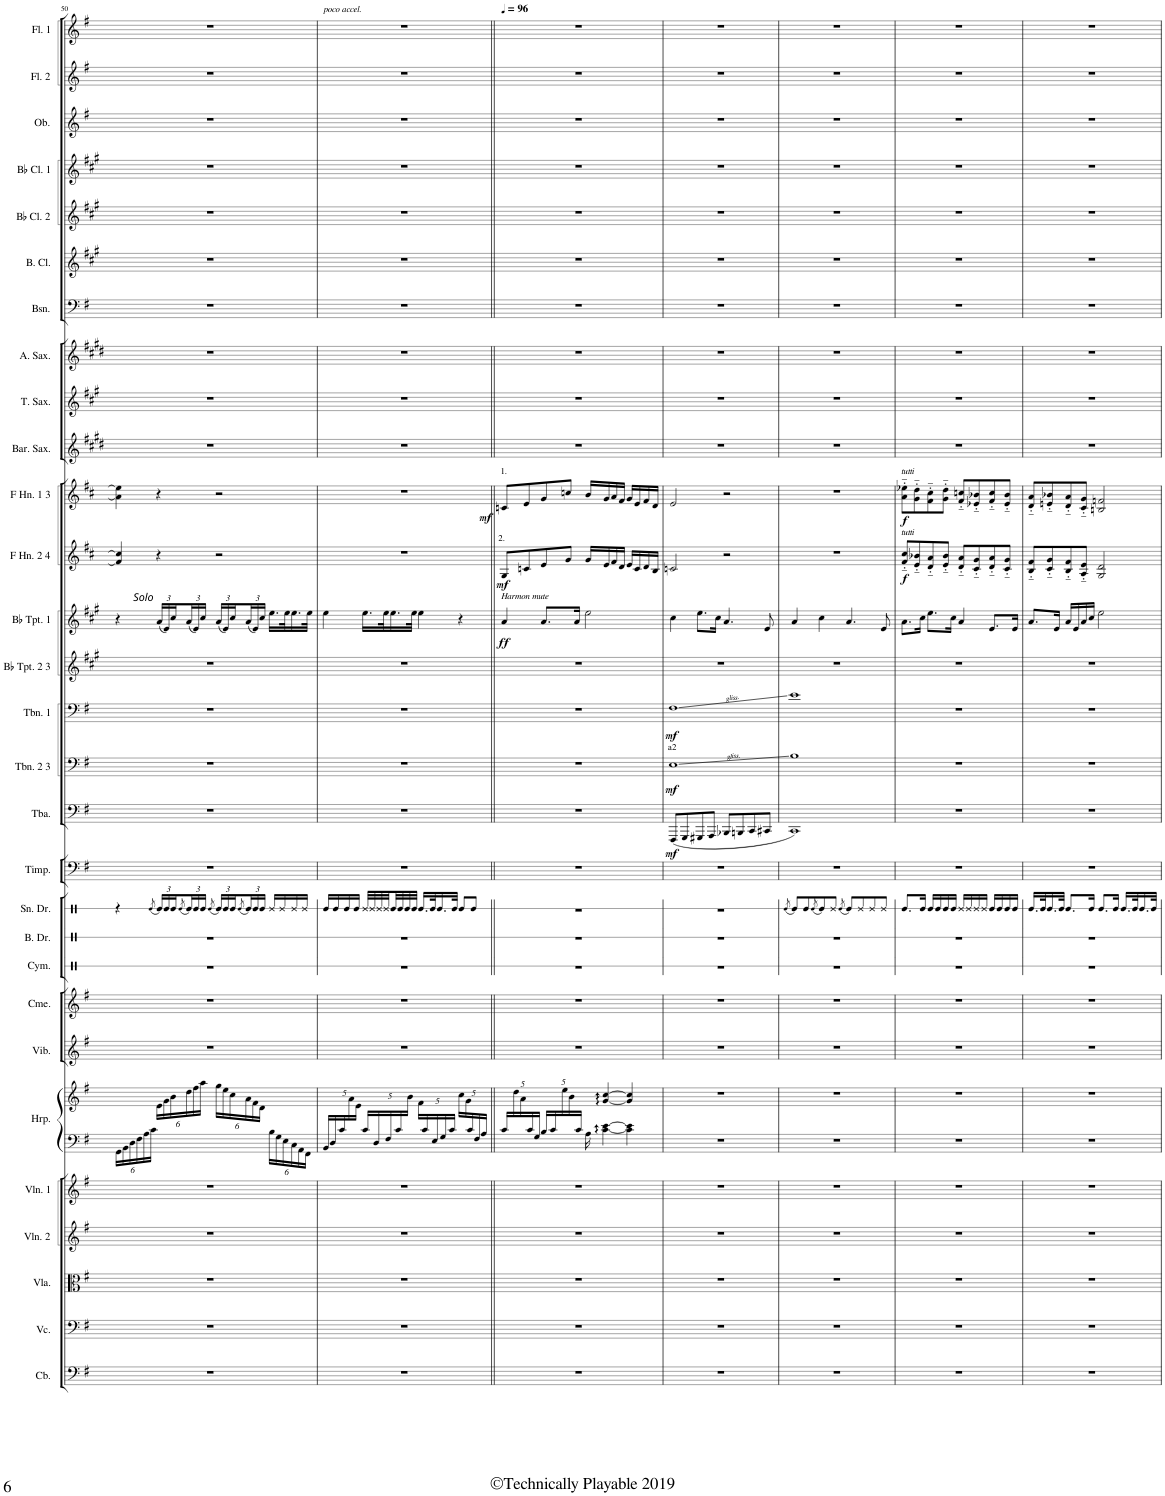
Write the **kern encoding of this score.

**kern	**kern	**kern	**kern	**kern	**kern	**kern	**kern	**kern	**kern	**kern	**kern	**kern	**kern	**dynam	**kern	**dynam	**kern	**dynam	**kern	**kern	**dynam	**kern	**dynam	**kern	**dynam	**kern	**kern	**kern	**kern	**kern	**kern	**kern	**kern	**kern	**kern
*part29	*part28	*part27	*part26	*part25	*part24	*part24	*part23	*part22	*part21	*part20	*part19	*part18	*part17	*part17	*part16	*part16	*part15	*part15	*part14	*part13	*part13	*part12	*part12	*part11	*part11	*part10	*part9	*part8	*part7	*part6	*part5	*part4	*part3	*part2	*part1
*staff30	*staff29	*staff28	*staff27	*staff26	*staff25	*staff24	*staff23	*staff22	*staff21	*staff20	*staff19	*staff18	*staff17	*staff17	*staff16	*staff16	*staff15	*staff15	*staff14	*staff13	*staff13	*staff12	*staff12	*staff11	*staff11	*staff10	*staff9	*staff8	*staff7	*staff6	*staff5	*staff4	*staff3	*staff2	*staff1
*I"Contrabass	*I"Violoncello	*I"Viola	*I"Violin 2	*I"Violin 1	*I"Harp	*	*I"Vibraphone	*I"Chimes	*I"Cymbal	*I"Bass Drum	*I"Snare Drum	*I"Timpani	*I"Tuba	*	*I"Trombone 2 &amp; 3	*	*I"Trombone 1	*	*I"Bb Trumpet 2 &amp; 3	*I"Bb Trumpet 1	*	*I"F Horn 2 &amp; 4	*	*I"F Horn 1 &amp; 3	*	*I"Baritone Saxophone	*I"Tenor Saxophone	*I"Alto Saxophone	*I"Bassoon	*I"Bass Clarinet	*I"Bb Clarinet 2	*I"Bb Clarinet 1	*I"Oboe	*I"Flute 2	*I"Flute 1
*I'Cb.	*I'Vc.	*I'Vla.	*I'Vln. 2	*I'Vln. 1	*I'Hrp.	*	*I'Vib.	*I'Cme.	*I'Cym.	*I'B. Dr.	*I'Sn. Dr.	*I'Timp.	*I'Tba.	*	*I'Tbn. 2 3	*	*I'Tbn. 1	*	*I'Bb Tpt. 2 3	*I'Bb Tpt. 1	*	*I'F Hn. 2 4	*	*I'F Hn. 1 3	*	*I'Bar. Sax.	*I'T. Sax.	*I'A. Sax.	*I'Bsn.	*I'B. Cl.	*I'Bb Cl. 2	*I'Bb Cl. 1	*I'Ob.	*I'Fl. 2	*I'Fl. 1
!!LO:PB:g=z
*clefF4	*clefF4	*clefC3	*clefG2	*clefG2	*clefF4	*clefG2	*clefG2	*clefG2	*clefX	*clefX	*clefX	*clefF4	*clefF4	*	*clefF4	*	*clefF4	*	*clefG2	*clefG2	*	*clefG2	*	*clefG2	*	*clefG2	*clefG2	*clefG2	*clefF4	*clefG2	*clefG2	*clefG2	*clefG2	*clefG2	*clefG2
*Trd7c12	*	*	*	*	*	*	*	*	*	*	*	*	*	*	*Trd1c2	*	*Trd1c2	*	*Trd1c2	*Trd1c2	*	*Trd4c7	*	*Trd4c7	*	*Trd12c21	*Trd8c14	*Trd5c9	*	*Trd8c14	*Trd1c2	*Trd1c2	*	*	*
*k[f#]	*k[f#]	*k[f#]	*k[f#]	*k[f#]	*k[f#]	*k[f#]	*k[f#]	*k[f#]	*k[]	*k[]	*k[]	*k[f#]	*k[f#]	*	*k[f#]	*	*k[f#]	*	*k[f#c#g#]	*k[f#c#g#]	*	*k[f#c#]	*	*k[f#c#]	*	*k[f#c#g#d#]	*k[f#c#g#]	*k[f#c#g#d#]	*k[f#]	*k[f#c#g#]	*k[f#c#g#]	*k[f#c#g#]	*k[f#]	*k[f#]	*k[f#]
*M4/4	*M4/4	*M4/4	*M4/4	*M4/4	*M4/4	*M4/4	*M4/4	*M4/4	*M4/4	*M4/4	*M4/4	*M4/4	*M4/4	*	*M4/4	*	*M4/4	*	*M4/4	*M4/4	*	*M4/4	*	*M4/4	*	*M4/4	*M4/4	*M4/4	*M4/4	*M4/4	*M4/4	*M4/4	*M4/4	*M4/4	*M4/4
*	*	*	*	*	*Xbrackettup	*	*	*	*	*	*	*	*	*	*	*	*	*	*	*	*	*	*	*	*	*	*	*	*	*	*	*	*	*	*
=50	=50	=50	=50	=50	=50	=50	=50	=50	=50	=50	=50	=50	=50	=50	=50	=50	=50	=50	=50	=50	=50	=50	=50	=50	=50	=50	=50	=50	=50	=50	=50	=50	=50	=50	=50
1r	1r	1r	1r	1r	24GG\LL	4ryy	1r	1r	1r	1r	4r	1r	1r	.	1r	.	1r	.	1r	4r	.	4f/] 4cc/]	.	4a\] 4ee\]	.	1r	1r	1r	1r	1r	1r	1r	1r	1r	1r
.	.	.	.	.	24BB\	.	.	.	.	.	.	.	.	.	.	.	.	.	.	.	.	.	.	.	.	.	.	.	.	.	.	.	.	.	.
.	.	.	.	.	24D\	.	.	.	.	.	.	.	.	.	.	.	.	.	.	.	.	.	.	.	.	.	.	.	.	.	.	.	.	.	.
.	.	.	.	.	24F#\	.	.	.	.	.	.	.	.	.	.	.	.	.	.	.	.	.	.	.	.	.	.	.	.	.	.	.	.	.	.
.	.	.	.	.	24A\	.	.	.	.	.	.	.	.	.	.	.	.	.	.	.	.	.	.	.	.	.	.	.	.	.	.	.	.	.	.
.	.	.	.	.	24c\JJ	.	.	.	.	.	.	.	.	.	.	.	.	.	.	.	.	.	.	.	.	.	.	.	.	.	.	.	.	.	.
.	.	.	.	.	.	.	.	.	.	.	(8qRe/	.	.	.	.	.	.	.	.	.	.	.	.	.	.	.	.	.	.	.	.	.	.	.	.
*	*	*	*	*	*	*Xbrackettup	*	*	*	*	*Xbrackettup	*	*	*	*	*	*	*	*	*Xbrackettup	*	*	*	*	*	*	*	*	*	*	*	*	*	*	*
!	!	!	!	!	!	!	!	!	!	!	!	!	!	!	!	!	!	!	!	!LO:TX:a:i:t=Solo	!	!	!	!	!	!	!	!	!	!	!	!	!	!	!
.	.	.	.	.	4ryy	24e\LL	.	.	.	.	24Re/LL)	.	.	.	.	.	.	.	.	(24a/LL	.	4r	.	4r	.	.	.	.	.	.	.	.	.	.	.
.	.	.	.	.	.	24g\	.	.	.	.	24Re/	.	.	.	.	.	.	.	.	24e/)	.	.	.	.	.	.	.	.	.	.	.	.	.	.	.
.	.	.	.	.	.	24b\	.	.	.	.	24Re/	.	.	.	.	.	.	.	.	24cc#/	.	.	.	.	.	.	.	.	.	.	.	.	.	.	.
.	.	.	.	.	.	.	.	.	.	.	(8qRe/	.	.	.	.	.	.	.	.	.	.	.	.	.	.	.	.	.	.	.	.	.	.	.	.
.	.	.	.	.	.	24dd\	.	.	.	.	24Re/)	.	.	.	.	.	.	.	.	(24a/	.	.	.	.	.	.	.	.	.	.	.	.	.	.	.
.	.	.	.	.	.	24ff#\	.	.	.	.	24Re/	.	.	.	.	.	.	.	.	24e/)	.	.	.	.	.	.	.	.	.	.	.	.	.	.	.
.	.	.	.	.	.	24aa\JJ	.	.	.	.	24Re/JJ	.	.	.	.	.	.	.	.	24cc#/JJ	.	.	.	.	.	.	.	.	.	.	.	.	.	.	.
.	.	.	.	.	.	.	.	.	.	.	(8qRe/	.	.	.	.	.	.	.	.	.	.	.	.	.	.	.	.	.	.	.	.	.	.	.	.
.	.	.	.	.	4ryy	24gg\LL	.	.	.	.	24Re/LL)	.	.	.	.	.	.	.	.	(24a/LL	.	2r	.	2r	.	.	.	.	.	.	.	.	.	.	.
.	.	.	.	.	.	24ee\	.	.	.	.	24Re/	.	.	.	.	.	.	.	.	24e/)	.	.	.	.	.	.	.	.	.	.	.	.	.	.	.
.	.	.	.	.	.	24cc\	.	.	.	.	24Re/	.	.	.	.	.	.	.	.	24cc#/	.	.	.	.	.	.	.	.	.	.	.	.	.	.	.
.	.	.	.	.	.	.	.	.	.	.	(8qRe/	.	.	.	.	.	.	.	.	.	.	.	.	.	.	.	.	.	.	.	.	.	.	.	.
.	.	.	.	.	.	24a\	.	.	.	.	24Re/)	.	.	.	.	.	.	.	.	(24a/	.	.	.	.	.	.	.	.	.	.	.	.	.	.	.
.	.	.	.	.	.	24f#\	.	.	.	.	24Re/	.	.	.	.	.	.	.	.	24e/)	.	.	.	.	.	.	.	.	.	.	.	.	.	.	.
.	.	.	.	.	.	24d\JJ	.	.	.	.	24Re/JJ	.	.	.	.	.	.	.	.	24cc#/JJ	.	.	.	.	.	.	.	.	.	.	.	.	.	.	.
.	.	.	.	.	24B\LL	4ryy	.	.	.	.	16Re/LL	.	.	.	.	.	.	.	.	16.ee\LL	.	.	.	.	.	.	.	.	.	.	.	.	.	.	.
.	.	.	.	.	24G\	.	.	.	.	.	.	.	.	.	.	.	.	.	.	.	.	.	.	.	.	.	.	.	.	.	.	.	.	.	.
.	.	.	.	.	.	.	.	.	.	.	16Re/	.	.	.	.	.	.	.	.	.	.	.	.	.	.	.	.	.	.	.	.	.	.	.	.
.	.	.	.	.	24E\	.	.	.	.	.	.	.	.	.	.	.	.	.	.	.	.	.	.	.	.	.	.	.	.	.	.	.	.	.	.
.	.	.	.	.	.	.	.	.	.	.	.	.	.	.	.	.	.	.	.	32ee\K	.	.	.	.	.	.	.	.	.	.	.	.	.	.	.
.	.	.	.	.	24C\	.	.	.	.	.	16Re/	.	.	.	.	.	.	.	.	16.ee\	.	.	.	.	.	.	.	.	.	.	.	.	.	.	.
.	.	.	.	.	24AA\	.	.	.	.	.	.	.	.	.	.	.	.	.	.	.	.	.	.	.	.	.	.	.	.	.	.	.	.	.	.
.	.	.	.	.	.	.	.	.	.	.	16Re/JJ	.	.	.	.	.	.	.	.	.	.	.	.	.	.	.	.	.	.	.	.	.	.	.	.
.	.	.	.	.	24FF#\JJ	.	.	.	.	.	.	.	.	.	.	.	.	.	.	.	.	.	.	.	.	.	.	.	.	.	.	.	.	.	.
.	.	.	.	.	.	.	.	.	.	.	.	.	.	.	.	.	.	.	.	32ee\JJk	.	.	.	.	.	.	.	.	.	.	.	.	.	.	.
=51	=51	=51	=51	=51	=51	=51	=51	=51	=51	=51	=51	=51	=51	=51	=51	=51	=51	=51	=51	=51	=51	=51	=51	=51	=51	=51	=51	=51	=51	=51	=51	=51	=51	=51	=51
*	*	*	*	*	*	*^	*	*	*	*	*	*	*	*	*	*	*	*	*	*	*	*	*	*	*	*	*	*	*	*	*	*	*	*	*
!	!	!	!	!	!	!	!	!	!	!	!	!	!	!	!	!	!	!	!	!	!	!	!	!	!	!	!	!	!	!	!	!	!	!	!	!LO:TX:a:i:t=poco accel.
1r	1r	1r	1r	1r	20BB/LL	1ryy	10.ryy	1r	1r	1r	1r	16Re/LL	1r	1r	.	1r	.	1r	.	1r	4ee\	.	1r	.	1r	.	1r	1r	1r	1r	1r	1r	1r	1r	1r	1r
.	.	.	.	.	20D/	.	.	.	.	.	.	.	.	.	.	.	.	.	.	.	.	.	.	.	.	.	.	.	.	.	.	.	.	.	.	.
.	.	.	.	.	.	.	.	.	.	.	.	16Re/	.	.	.	.	.	.	.	.	.	.	.	.	.	.	.	.	.	.	.	.	.	.	.	.
.	.	.	.	.	20c/	.	.	.	.	.	.	.	.	.	.	.	.	.	.	.	.	.	.	.	.	.	.	.	.	.	.	.	.	.	.	.
.	.	.	.	.	.	.	.	.	.	.	.	16Re/	.	.	.	.	.	.	.	.	.	.	.	.	.	.	.	.	.	.	.	.	.	.	.	.
.	.	.	.	.	10ryy	.	20a\	.	.	.	.	.	.	.	.	.	.	.	.	.	.	.	.	.	.	.	.	.	.	.	.	.	.	.	.	.
.	.	.	.	.	.	.	.	.	.	.	.	16Re/JJ	.	.	.	.	.	.	.	.	.	.	.	.	.	.	.	.	.	.	.	.	.	.	.	.
.	.	.	.	.	.	.	20e\JJ	.	.	.	.	.	.	.	.	.	.	.	.	.	.	.	.	.	.	.	.	.	.	.	.	.	.	.	.	.
.	.	.	.	.	20c/LL	.	5ryy	.	.	.	.	32Re/LLL	.	.	.	.	.	.	.	.	16.ee\LL	.	.	.	.	.	.	.	.	.	.	.	.	.	.	.
.	.	.	.	.	.	.	.	.	.	.	.	32Re/	.	.	.	.	.	.	.	.	.	.	.	.	.	.	.	.	.	.	.	.	.	.	.	.
.	.	.	.	.	20D/	.	.	.	.	.	.	.	.	.	.	.	.	.	.	.	.	.	.	.	.	.	.	.	.	.	.	.	.	.	.	.
.	.	.	.	.	.	.	.	.	.	.	.	32Re/	.	.	.	.	.	.	.	.	.	.	.	.	.	.	.	.	.	.	.	.	.	.	.	.
.	.	.	.	.	.	.	.	.	.	.	.	32Re/	.	.	.	.	.	.	.	.	32ee\K	.	.	.	.	.	.	.	.	.	.	.	.	.	.	.
.	.	.	.	.	20F#/	.	.	.	.	.	.	.	.	.	.	.	.	.	.	.	.	.	.	.	.	.	.	.	.	.	.	.	.	.	.	.
.	.	.	.	.	.	.	.	.	.	.	.	32Re/	.	.	.	.	.	.	.	.	16.ee\	.	.	.	.	.	.	.	.	.	.	.	.	.	.	.
.	.	.	.	.	20c/	.	.	.	.	.	.	.	.	.	.	.	.	.	.	.	.	.	.	.	.	.	.	.	.	.	.	.	.	.	.	.
.	.	.	.	.	.	.	.	.	.	.	.	32Re/	.	.	.	.	.	.	.	.	.	.	.	.	.	.	.	.	.	.	.	.	.	.	.	.
.	.	.	.	.	.	.	.	.	.	.	.	32Re/	.	.	.	.	.	.	.	.	.	.	.	.	.	.	.	.	.	.	.	.	.	.	.	.
.	.	.	.	.	10ryy	.	20b\JJ	.	.	.	.	.	.	.	.	.	.	.	.	.	.	.	.	.	.	.	.	.	.	.	.	.	.	.	.	.
.	.	.	.	.	.	.	.	.	.	.	.	32Re/JJJ	.	.	.	.	.	.	.	.	32ee\JJk	.	.	.	.	.	.	.	.	.	.	.	.	.	.	.
.	.	.	.	.	.	.	20f#\LL	.	.	.	.	16.Re/LL	.	.	.	.	.	.	.	.	4ee\	.	.	.	.	.	.	.	.	.	.	.	.	.	.	.
.	.	.	.	.	20c/	.	5ryy	.	.	.	.	.	.	.	.	.	.	.	.	.	.	.	.	.	.	.	.	.	.	.	.	.	.	.	.	.
.	.	.	.	.	.	.	.	.	.	.	.	32Re/K	.	.	.	.	.	.	.	.	.	.	.	.	.	.	.	.	.	.	.	.	.	.	.	.
.	.	.	.	.	20E/	.	.	.	.	.	.	.	.	.	.	.	.	.	.	.	.	.	.	.	.	.	.	.	.	.	.	.	.	.	.	.
.	.	.	.	.	.	.	.	.	.	.	.	16.Re/	.	.	.	.	.	.	.	.	.	.	.	.	.	.	.	.	.	.	.	.	.	.	.	.
.	.	.	.	.	20G/	.	.	.	.	.	.	.	.	.	.	.	.	.	.	.	.	.	.	.	.	.	.	.	.	.	.	.	.	.	.	.
.	.	.	.	.	20c/JJ	.	.	.	.	.	.	.	.	.	.	.	.	.	.	.	.	.	.	.	.	.	.	.	.	.	.	.	.	.	.	.
.	.	.	.	.	.	.	.	.	.	.	.	32Re/JJk	.	.	.	.	.	.	.	.	.	.	.	.	.	.	.	.	.	.	.	.	.	.	.	.
.	.	.	.	.	10ryy	.	20cc\LL	.	.	.	.	8Re/L	.	.	.	.	.	.	.	.	4r	.	.	.	.	.	.	.	.	.	.	.	.	.	.	.
.	.	.	.	.	.	.	20g\	.	.	.	.	.	.	.	.	.	.	.	.	.	.	.	.	.	.	.	.	.	.	.	.	.	.	.	.	.
.	.	.	.	.	20c/	.	10.ryy	.	.	.	.	.	.	.	.	.	.	.	.	.	.	.	.	.	.	.	.	.	.	.	.	.	.	.	.	.
.	.	.	.	.	.	.	.	.	.	.	.	8Re/J	.	.	.	.	.	.	.	.	.	.	.	.	.	.	.	.	.	.	.	.	.	.	.	.
.	.	.	.	.	20F#/	.	.	.	.	.	.	.	.	.	.	.	.	.	.	.	.	.	.	.	.	.	.	.	.	.	.	.	.	.	.	.
.	.	.	.	.	20A/JJ	.	.	.	.	.	.	.	.	.	.	.	.	.	.	.	.	.	.	.	.	.	.	.	.	.	.	.	.	.	.	.
=52||	=52||	=52||	=52||	=52||	=52||	=52||	=52||	=52||	=52||	=52||	=52||	=52||	=52||	=52||	=52||	=52||	=52||	=52||	=52||	=52||	=52||	=52||	=52||	=52||	=52||	=52||	=52||	=52||	=52||	=52||	=52||	=52||	=52||	=52||	=52||	=52||
*	*	*	*	*	*	*	*	*	*	*	*	*	*	*	*	*	*	*	*	*	*	*	*	*	*	*	*	*	*	*	*	*	*	*	*	*MM96
!	!	!	!	!	!	!	!	!	!	!	!	!	!	!	!	!	!	!	!	!	!	!	!	!	!LO:TX:a:t=1.	!	!	!	!	!	!	!	!	!	!	!
!	!	!	!	!	!	!	!	!	!	!	!	!	!	!	!	!	!	!	!	!	!	!	!LO:TX:a:t=2.	!	!	!	!	!	!	!	!	!	!	!	!	!
!	!	!	!	!	!	!	!	!	!	!	!	!	!	!	!	!	!	!	!	!	!LO:TX:a:i:t=Harmon mute	!	!	!	!	!	!	!	!	!	!	!	!	!	!	!
!	!	!	!	!	!	!	!	!	!	!	!	!	!	!	!	!	!	!	!	!	!	!LO:DY:b	!	!LO:DY:b	!	!LO:DY:b	!	!	!	!	!	!	!	!	!	!
1r	1r	1r	1r	1r	20c/LL	2ryy	20ryy	1r	1r	1r	1r	1r	1r	1r	.	1r	.	1r	.	1r	4a/	ff	8G/L	mf	8cn/L	mf	1r	1r	1r	1r	1r	1r	1r	1r	1r	1r
.	.	.	.	.	10ryy	.	20dd\	.	.	.	.	.	.	.	.	.	.	.	.	.	.	.	.	.	.	.	.	.	.	.	.	.	.	.	.	.
.	.	.	.	.	.	.	20a\	.	.	.	.	.	.	.	.	.	.	.	.	.	.	.	.	.	.	.	.	.	.	.	.	.	.	.	.	.
.	.	.	.	.	.	.	.	.	.	.	.	.	.	.	.	.	.	.	.	.	.	.	8cn/	.	8e/	.	.	.	.	.	.	.	.	.	.	.
.	.	.	.	.	20c/	.	5ryy	.	.	.	.	.	.	.	.	.	.	.	.	.	.	.	.	.	.	.	.	.	.	.	.	.	.	.	.	.
.	.	.	.	.	20G/JJ	.	.	.	.	.	.	.	.	.	.	.	.	.	.	.	.	.	.	.	.	.	.	.	.	.	.	.	.	.	.	.
.	.	.	.	.	20B/LL	.	.	.	.	.	.	.	.	.	.	.	.	.	.	.	8.a/L	.	8e/	.	8g/	.	.	.	.	.	.	.	.	.	.	.
.	.	.	.	.	20c/	.	.	.	.	.	.	.	.	.	.	.	.	.	.	.	.	.	.	.	.	.	.	.	.	.	.	.	.	.	.	.
.	.	.	.	.	10ryy	.	20ee\	.	.	.	.	.	.	.	.	.	.	.	.	.	.	.	.	.	.	.	.	.	.	.	.	.	.	.	.	.
.	.	.	.	.	.	.	.	.	.	.	.	.	.	.	.	.	.	.	.	.	.	.	8g/J	.	8ccn/J	.	.	.	.	.	.	.	.	.	.	.
.	.	.	.	.	.	.	20b\	.	.	.	.	.	.	.	.	.	.	.	.	.	.	.	.	.	.	.	.	.	.	.	.	.	.	.	.	.
.	.	.	.	.	.	.	.	.	.	.	.	.	.	.	.	.	.	.	.	.	16a/Jk	.	.	.	.	.	.	.	.	.	.	.	.	.	.	.
.	.	.	.	.	20c/JJ	.	20%11ryy	.	.	.	.	.	.	.	.	.	.	.	.	.	.	.	.	.	.	.	.	.	.	.	.	.	.	.	.	.
*	*	*	*	*	*brackettup	*brackettup	*	*	*	*	*	*	*	*	*	*	*	*	*	*	*	*	*	*	*	*	*	*	*	*	*	*	*	*	*	*
.	.	.	.	.	20A\	20ryy	.	.	.	.	.	.	.	.	.	.	.	.	.	.	2ee\	.	16g/LL	.	16b/LL	.	.	.	.	.	.	.	.	.	.	.
.	.	.	.	.	[10.c\: [10.e\:	[5g/: [5cc/:	.	.	.	.	.	.	.	.	.	.	.	.	.	.	.	.	.	.	.	.	.	.	.	.	.	.	.	.	.	.
.	.	.	.	.	.	.	.	.	.	.	.	.	.	.	.	.	.	.	.	.	.	.	16e/	.	16g/	.	.	.	.	.	.	.	.	.	.	.
.	.	.	.	.	.	.	.	.	.	.	.	.	.	.	.	.	.	.	.	.	.	.	16f#/	.	16a/	.	.	.	.	.	.	.	.	.	.	.
.	.	.	.	.	.	.	.	.	.	.	.	.	.	.	.	.	.	.	.	.	.	.	16d/JJ	.	16f#/JJ	.	.	.	.	.	.	.	.	.	.	.
.	.	.	.	.	20c\_: 20e\_:	.	.	.	.	.	.	.	.	.	.	.	.	.	.	.	.	.	.	.	.	.	.	.	.	.	.	.	.	.	.	.
.	.	.	.	.	4c\] 4e\]	4g/] 4cc/]	.	.	.	.	.	.	.	.	.	.	.	.	.	.	.	.	16e/LL	.	16g/LL	.	.	.	.	.	.	.	.	.	.	.
.	.	.	.	.	.	.	.	.	.	.	.	.	.	.	.	.	.	.	.	.	.	.	16c/	.	16e/	.	.	.	.	.	.	.	.	.	.	.
.	.	.	.	.	.	.	.	.	.	.	.	.	.	.	.	.	.	.	.	.	.	.	16d/	.	16f#/	.	.	.	.	.	.	.	.	.	.	.
.	.	.	.	.	.	.	.	.	.	.	.	.	.	.	.	.	.	.	.	.	.	.	16B/JJ	.	16d/JJ	.	.	.	.	.	.	.	.	.	.	.
*	*	*	*	*	*	*v	*v	*	*	*	*	*	*	*	*	*	*	*	*	*	*	*	*	*	*	*	*	*	*	*	*	*	*	*	*	*
=53	=53	=53	=53	=53	=53	=53	=53	=53	=53	=53	=53	=53	=53	=53	=53	=53	=53	=53	=53	=53	=53	=53	=53	=53	=53	=53	=53	=53	=53	=53	=53	=53	=53	=53	=53
!	!	!	!	!	!	!	!	!	!	!	!	!	!	!	!LO:TX:a:t=a2	!	!	!	!	!	!	!	!	!	!	!	!	!	!	!	!	!	!	!	!
!	!	!	!	!	!	!	!	!	!	!	!	!	!	!LO:DY:b	!	!LO:DY:b	!	!LO:DY:b	!	!	!	!	!	!	!	!	!	!	!	!	!	!	!	!	!
1r	1r	1r	1r	1r	1r	1r	1r	1r	1r	1r	1r	1r	(8FFF#/L	mf	1E	mf	1F#	mf	1r	4cc#\	.	2cn/	.	2e/	.	1r	1r	1r	1r	1r	1r	1r	1r	1r	1r
.	.	.	.	.	.	.	.	.	.	.	.	.	8GGG/	.	.	.	.	.	.	.	.	.	.	.	.	.	.	.	.	.	.	.	.	.	.
.	.	.	.	.	.	.	.	.	.	.	.	.	8GGG#X/	.	.	.	.	.	.	8.ee\L	.	.	.	.	.	.	.	.	.	.	.	.	.	.	.
.	.	.	.	.	.	.	.	.	.	.	.	.	8AAA/J	.	.	.	.	.	.	.	.	.	.	.	.	.	.	.	.	.	.	.	.	.	.
.	.	.	.	.	.	.	.	.	.	.	.	.	.	.	.	.	.	.	.	16cc#\Jk	.	.	.	.	.	.	.	.	.	.	.	.	.	.	.
.	.	.	.	.	.	.	.	.	.	.	.	.	8BBB-X/L	.	.	.	.	.	.	4.a/	.	2r	.	2r	.	.	.	.	.	.	.	.	.	.	.
.	.	.	.	.	.	.	.	.	.	.	.	.	8BBBn/	.	.	.	.	.	.	.	.	.	.	.	.	.	.	.	.	.	.	.	.	.	.
.	.	.	.	.	.	.	.	.	.	.	.	.	8CC/	.	.	.	.	.	.	.	.	.	.	.	.	.	.	.	.	.	.	.	.	.	.
.	.	.	.	.	.	.	.	.	.	.	.	.	8CC#X/J	.	.	.	.	.	.	8e/	.	.	.	.	.	.	.	.	.	.	.	.	.	.	.
=54	=54	=54	=54	=54	=54	=54	=54	=54	=54	=54	=54	=54	=54	=54	=54	=54	=54	=54	=54	=54	=54	=54	=54	=54	=54	=54	=54	=54	=54	=54	=54	=54	=54	=54	=54
.	.	.	.	.	.	.	.	.	.	.	(8qRe/	.	.	.	.	.	.	.	.	.	.	.	.	.	.	.	.	.	.	.	.	.	.	.	.
1r	1r	1r	1r	1r	1r	1r	1r	1r	1r	1r	8Re/L)	1r	1CC)	.	1B	.	1e	.	1r	4a/	.	1r	.	1r	.	1r	1r	1r	1r	1r	1r	1r	1r	1r	1r
.	.	.	.	.	.	.	.	.	.	.	8Re/	.	.	.	.	.	.	.	.	.	.	.	.	.	.	.	.	.	.	.	.	.	.	.	.
.	.	.	.	.	.	.	.	.	.	.	(8qRe/	.	.	.	.	.	.	.	.	.	.	.	.	.	.	.	.	.	.	.	.	.	.	.	.
.	.	.	.	.	.	.	.	.	.	.	8Re/)	.	.	.	.	.	.	.	.	4cc#\	.	.	.	.	.	.	.	.	.	.	.	.	.	.	.
.	.	.	.	.	.	.	.	.	.	.	8Re/J	.	.	.	.	.	.	.	.	.	.	.	.	.	.	.	.	.	.	.	.	.	.	.	.
.	.	.	.	.	.	.	.	.	.	.	(8qRe/	.	.	.	.	.	.	.	.	.	.	.	.	.	.	.	.	.	.	.	.	.	.	.	.
.	.	.	.	.	.	.	.	.	.	.	8Re/L)	.	.	.	.	.	.	.	.	4.a/	.	.	.	.	.	.	.	.	.	.	.	.	.	.	.
.	.	.	.	.	.	.	.	.	.	.	8Re/	.	.	.	.	.	.	.	.	.	.	.	.	.	.	.	.	.	.	.	.	.	.	.	.
.	.	.	.	.	.	.	.	.	.	.	8Re/	.	.	.	.	.	.	.	.	.	.	.	.	.	.	.	.	.	.	.	.	.	.	.	.
.	.	.	.	.	.	.	.	.	.	.	8Re/J	.	.	.	.	.	.	.	.	8e/	.	.	.	.	.	.	.	.	.	.	.	.	.	.	.
=55	=55	=55	=55	=55	=55	=55	=55	=55	=55	=55	=55	=55	=55	=55	=55	=55	=55	=55	=55	=55	=55	=55	=55	=55	=55	=55	=55	=55	=55	=55	=55	=55	=55	=55	=55
!	!	!	!	!	!	!	!	!	!	!	!	!	!	!	!	!	!	!	!	!	!	!	!	!LO:TX:a:i:t=tutti	!	!	!	!	!	!	!	!	!	!	!
!	!	!	!	!	!	!	!	!	!	!	!	!	!	!	!	!	!	!	!	!	!	!LO:TX:a:i:t=tutti	!	!	!	!	!	!	!	!	!	!	!	!	!
!	!	!	!	!	!	!	!	!	!	!	!	!	!	!	!	!	!	!	!	!	!	!	!LO:DY:b	!	!LO:DY:b	!	!	!	!	!	!	!	!	!	!
1r	1r	1r	1r	1r	1r	1r	1r	1r	1r	1r	8.Re/L	1r	1r	.	1r	.	1r	.	1r	8.a\L	.	8f#/'~ 8cc#/'~L	f	8a\'~ 8ee-X\'~L	f	1r	1r	1r	1r	1r	1r	1r	1r	1r	1r
.	.	.	.	.	.	.	.	.	.	.	.	.	.	.	.	.	.	.	.	.	.	8e/'~ 8b-X/'~	.	8g\'~ 8dd\'~	.	.	.	.	.	.	.	.	.	.	.
.	.	.	.	.	.	.	.	.	.	.	16Re/Jk	.	.	.	.	.	.	.	.	16cc#\Jk	.	.	.	.	.	.	.	.	.	.	.	.	.	.	.
.	.	.	.	.	.	.	.	.	.	.	16Re/LL	.	.	.	.	.	.	.	.	8.ee\L	.	8d/'~ 8a/'~	.	8f#\'~ 8cc#\'~	.	.	.	.	.	.	.	.	.	.	.
.	.	.	.	.	.	.	.	.	.	.	16Re/	.	.	.	.	.	.	.	.	.	.	.	.	.	.	.	.	.	.	.	.	.	.	.	.
.	.	.	.	.	.	.	.	.	.	.	16Re/	.	.	.	.	.	.	.	.	.	.	8e/'~ 8b-/'~J	.	8g\'~ 8dd\'~J	.	.	.	.	.	.	.	.	.	.	.
.	.	.	.	.	.	.	.	.	.	.	16Re/JJ	.	.	.	.	.	.	.	.	16cc#\Jk	.	.	.	.	.	.	.	.	.	.	.	.	.	.	.
.	.	.	.	.	.	.	.	.	.	.	16Re/LL	.	.	.	.	.	.	.	.	4a/	.	8d/'~ 8a/'~L	.	8f#/'~ 8ccn/'~L	.	.	.	.	.	.	.	.	.	.	.
.	.	.	.	.	.	.	.	.	.	.	16Re/	.	.	.	.	.	.	.	.	.	.	.	.	.	.	.	.	.	.	.	.	.	.	.	.
.	.	.	.	.	.	.	.	.	.	.	16Re/	.	.	.	.	.	.	.	.	.	.	8c#/'~ 8g/'~	.	8e-X/'~ 8b-X/'~	.	.	.	.	.	.	.	.	.	.	.
.	.	.	.	.	.	.	.	.	.	.	16Re/JJ	.	.	.	.	.	.	.	.	.	.	.	.	.	.	.	.	.	.	.	.	.	.	.	.
.	.	.	.	.	.	.	.	.	.	.	16Re/LL	.	.	.	.	.	.	.	.	8.e/L	.	8d/'~ 8a/'~	.	8f#/'~ 8cc/'~	.	.	.	.	.	.	.	.	.	.	.
.	.	.	.	.	.	.	.	.	.	.	16Re/	.	.	.	.	.	.	.	.	.	.	.	.	.	.	.	.	.	.	.	.	.	.	.	.
.	.	.	.	.	.	.	.	.	.	.	16Re/	.	.	.	.	.	.	.	.	.	.	8c#/'~ 8g/'~J	.	8e-/'~ 8b-/'~J	.	.	.	.	.	.	.	.	.	.	.
.	.	.	.	.	.	.	.	.	.	.	16Re/JJ	.	.	.	.	.	.	.	.	16e/Jk	.	.	.	.	.	.	.	.	.	.	.	.	.	.	.
=56	=56	=56	=56	=56	=56	=56	=56	=56	=56	=56	=56	=56	=56	=56	=56	=56	=56	=56	=56	=56	=56	=56	=56	=56	=56	=56	=56	=56	=56	=56	=56	=56	=56	=56	=56
1r	1r	1r	1r	1r	1r	1r	1r	1r	1r	1r	16.Re/LL	1r	1r	.	1r	.	1r	.	1r	8.a/L	.	8B/'~ 8f#/'~L	.	8d/'~ 8a/'~L	.	1r	1r	1r	1r	1r	1r	1r	1r	1r	1r
.	.	.	.	.	.	.	.	.	.	.	32Re/K	.	.	.	.	.	.	.	.	.	.	.	.	.	.	.	.	.	.	.	.	.	.	.	.
.	.	.	.	.	.	.	.	.	.	.	16.Re/	.	.	.	.	.	.	.	.	.	.	8c#/'~ 8g/'~	.	8en/'~ 8b-X/'~	.	.	.	.	.	.	.	.	.	.	.
.	.	.	.	.	.	.	.	.	.	.	.	.	.	.	.	.	.	.	.	16e/Jk	.	.	.	.	.	.	.	.	.	.	.	.	.	.	.
.	.	.	.	.	.	.	.	.	.	.	32Re/JJk	.	.	.	.	.	.	.	.	.	.	.	.	.	.	.	.	.	.	.	.	.	.	.	.
.	.	.	.	.	.	.	.	.	.	.	8.Re/L	.	.	.	.	.	.	.	.	16a/LL	.	8B/'~ 8f#/'~	.	8d/'~ 8a/'~	.	.	.	.	.	.	.	.	.	.	.
.	.	.	.	.	.	.	.	.	.	.	.	.	.	.	.	.	.	.	.	16e/	.	.	.	.	.	.	.	.	.	.	.	.	.	.	.
.	.	.	.	.	.	.	.	.	.	.	.	.	.	.	.	.	.	.	.	16a/	.	8A/'~ 8e/'~J	.	8c#/'~ 8g/'~J	.	.	.	.	.	.	.	.	.	.	.
.	.	.	.	.	.	.	.	.	.	.	16Re/Jk	.	.	.	.	.	.	.	.	16cc#/JJ	.	.	.	.	.	.	.	.	.	.	.	.	.	.	.
.	.	.	.	.	.	.	.	.	.	.	8.Re/L	.	.	.	.	.	.	.	.	2ee\	.	2G/ 2d/	.	2Bn/ 2fn/	.	.	.	.	.	.	.	.	.	.	.
.	.	.	.	.	.	.	.	.	.	.	16Re/Jk	.	.	.	.	.	.	.	.	.	.	.	.	.	.	.	.	.	.	.	.	.	.	.	.
.	.	.	.	.	.	.	.	.	.	.	16.Re/LL	.	.	.	.	.	.	.	.	.	.	.	.	.	.	.	.	.	.	.	.	.	.	.	.
.	.	.	.	.	.	.	.	.	.	.	32Re/K	.	.	.	.	.	.	.	.	.	.	.	.	.	.	.	.	.	.	.	.	.	.	.	.
.	.	.	.	.	.	.	.	.	.	.	16.Re/	.	.	.	.	.	.	.	.	.	.	.	.	.	.	.	.	.	.	.	.	.	.	.	.
.	.	.	.	.	.	.	.	.	.	.	32Re/JJk	.	.	.	.	.	.	.	.	.	.	.	.	.	.	.	.	.	.	.	.	.	.	.	.
=	=	=	=	=	=	=	=	=	=	=	=	=	=	=	=	=	=	=	=	=	=	=	=	=	=	=	=	=	=	=	=	=	=	=	=
*-	*-	*-	*-	*-	*-	*-	*-	*-	*-	*-	*-	*-	*-	*-	*-	*-	*-	*-	*-	*-	*-	*-	*-	*-	*-	*-	*-	*-	*-	*-	*-	*-	*-	*-	*-
